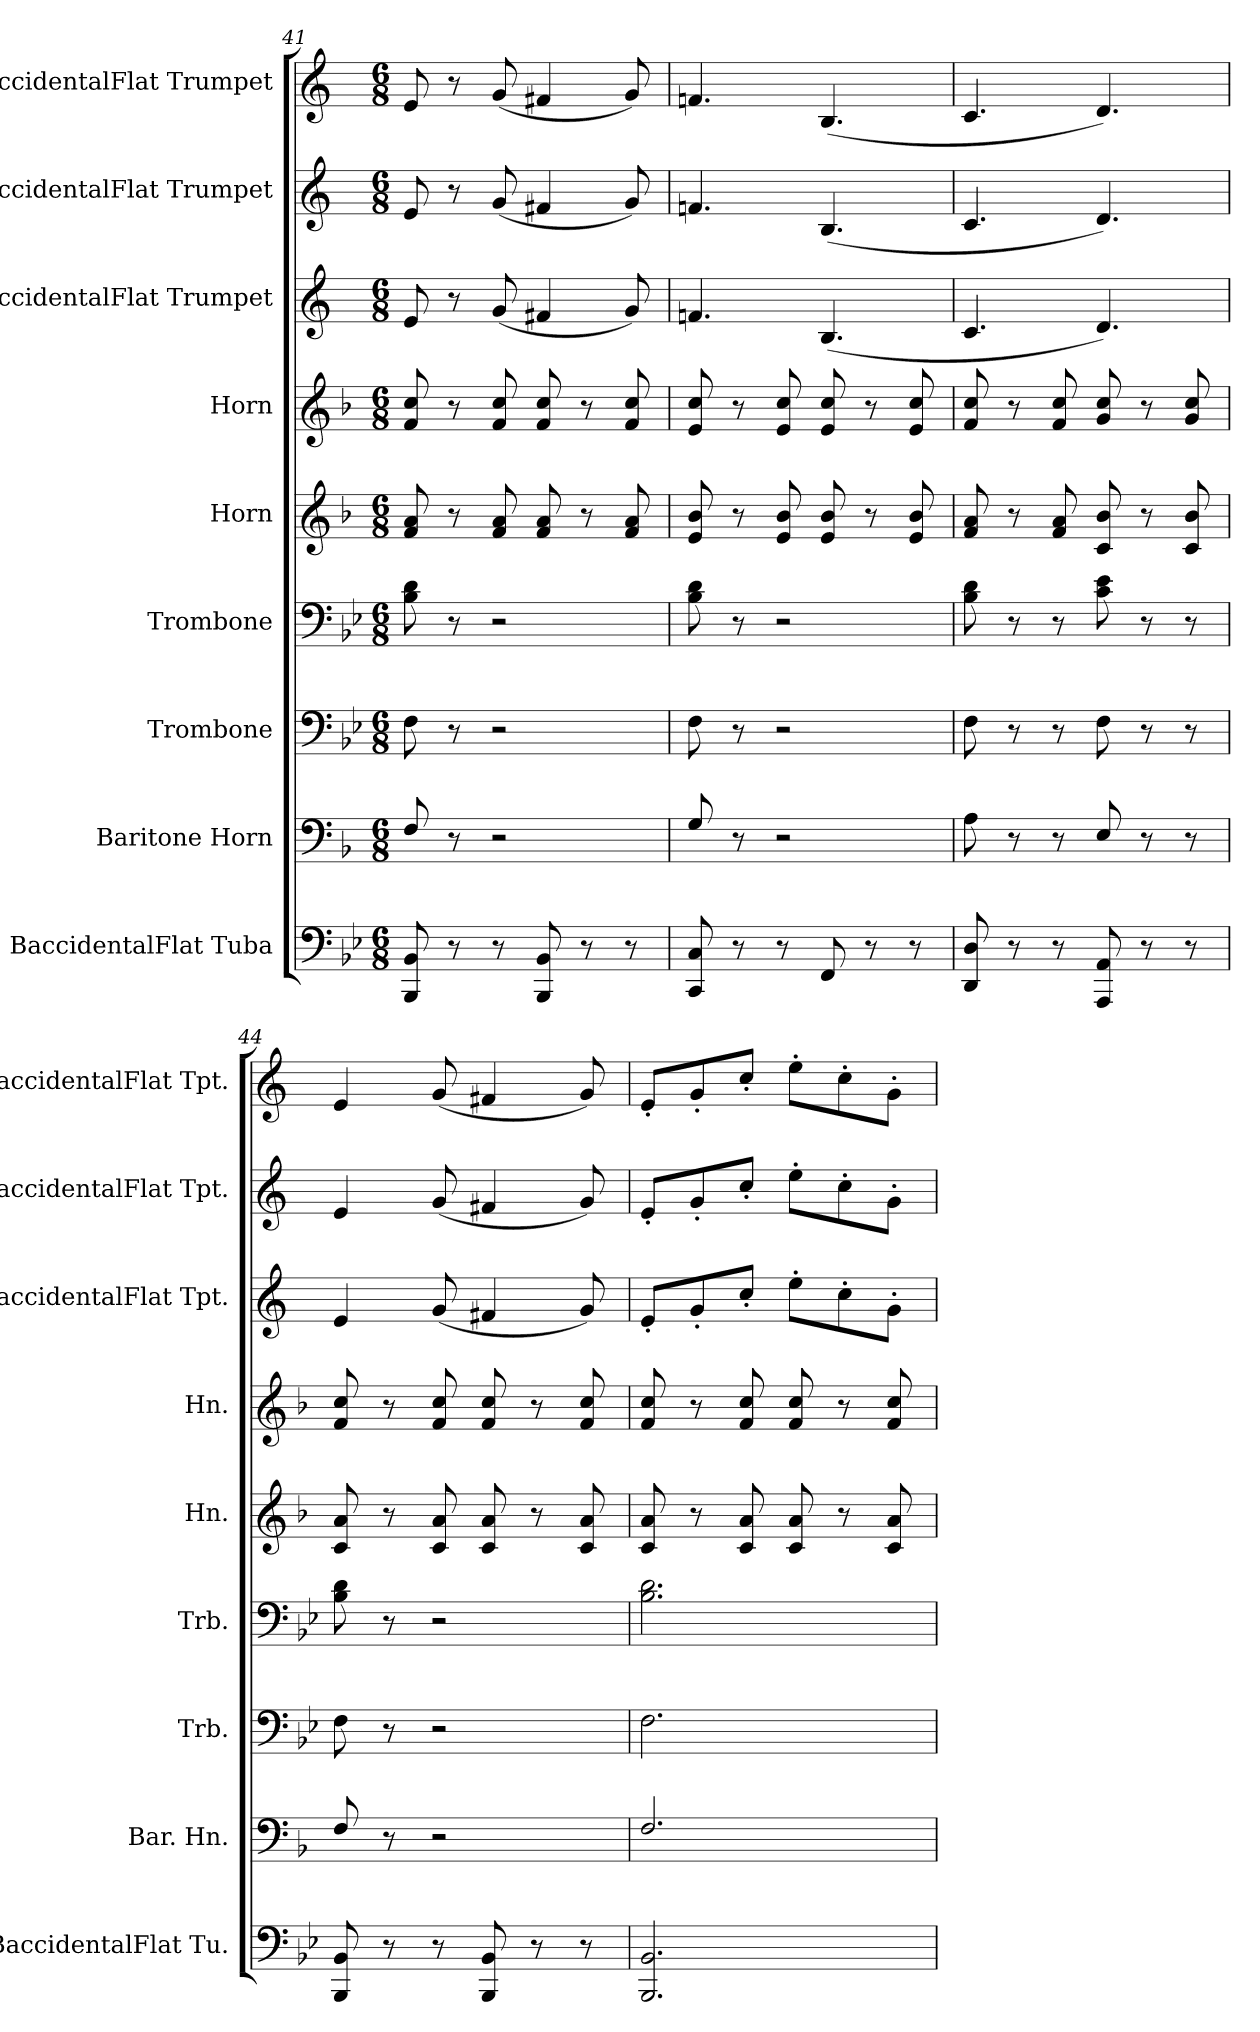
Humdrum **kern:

**kern	**kern	**kern	**kern	**kern	**kern	**kern	**kern	**kern
*part9	*part8	*part7	*part6	*part5	*part4	*part3	*part2	*part1
*staff9	*staff8	*staff7	*staff6	*staff5	*staff4	*staff3	*staff2	*staff1
*I"BaccidentalFlat Tuba	*I"Baritone Horn	*I"Trombone	*I"Trombone	*I"Horn	*I"Horn	*I"BaccidentalFlat Trumpet	*I"BaccidentalFlat Trumpet	*I"BaccidentalFlat Trumpet
*I'BaccidentalFlat Tu.	*I'Bar. Hn.	*I'Trb.	*I'Trb.	*I'Hn.	*I'Hn.	*I'BaccidentalFlat Tpt.	*I'BaccidentalFlat Tpt.	*I'BaccidentalFlat Tpt.
*clefF4	*clefF4	*clefF4	*clefF4	*clefG2	*clefG2	*clefG2	*clefG2	*clefG2
*	*ITrd4c7	*	*	*ITrd4c7	*ITrd4c7	*ITrd1c2	*ITrd1c2	*ITrd1c2
*k[b-e-]	*k[b-e-]	*k[b-e-]	*k[b-e-]	*k[b-e-]	*k[b-e-]	*k[b-e-]	*k[b-e-]	*k[b-e-]
*M6/8	*M6/8	*M6/8	*M6/8	*M6/8	*M6/8	*M6/8	*M6/8	*M6/8
=41	=41	=41	=41	=41	=41	=41	=41	=41
8BBB-/ 8BB-/	8BB-/	8F\	8B-\ 8d\	8B-/ 8d/	8B-/ 8f/	8d/	8d/	8d/
8r	8r	8r	8r	8r	8r	8r	8r	8r
8r	2r	2r	2r	8B-/ 8d/	8B-/ 8f/	(8f/	(8f/	(8f/
8BBB-/ 8BB-/	.	.	.	8B-/ 8d/	8B-/ 8f/	4en/	4en/	4en/
8r	.	.	.	8r	8r	.	.	.
8r	.	.	.	8B-/ 8d/	8B-/ 8f/	8f/)	8f/)	8f/)
!!LO:PB:g=z
=42	=42	=42	=42	=42	=42	=42	=42	=42
8CC/ 8C/	8C/	8F\	8B-\ 8d\	8A/ 8e-/	8A/ 8f/	4.e-X/	4.e-X/	4.e-X/
8r	8r	8r	8r	8r	8r	.	.	.
8r	2r	2r	2r	8A/ 8e-/	8A/ 8f/	.	.	.
8FF/	.	.	.	8A/ 8e-/	8A/ 8f/	(4.A/	(4.A/	(4.A/
8r	.	.	.	8r	8r	.	.	.
8r	.	.	.	8A/ 8e-/	8A/ 8f/	.	.	.
=43	=43	=43	=43	=43	=43	=43	=43	=43
8DD/ 8D/	8D\	8F\	8B-\ 8d\	8B-/ 8d/	8B-/ 8f/	4.B-/	4.B-/	4.B-/
8r	8r	8r	8r	8r	8r	.	.	.
8r	8r	8r	8r	8B-/ 8d/	8B-/ 8f/	.	.	.
8AAA/ 8AA/	8AA/	8F\	8c\ 8e-\	8F/ 8e-/	8c/ 8f/	4.c/)	4.c/)	4.c/)
8r	8r	8r	8r	8r	8r	.	.	.
8r	8r	8r	8r	8F/ 8e-/	8c/ 8f/	.	.	.
=44	=44	=44	=44	=44	=44	=44	=44	=44
8BBB-/ 8BB-/	8BB-/	8F\	8B-\ 8d\	8F/ 8d/	8B-/ 8f/	4d/	4d/	4d/
8r	8r	8r	8r	8r	8r	.	.	.
8r	2r	2r	2r	8F/ 8d/	8B-/ 8f/	(8f/	(8f/	(8f/
8BBB-/ 8BB-/	.	.	.	8F/ 8d/	8B-/ 8f/	4en/	4en/	4en/
8r	.	.	.	8r	8r	.	.	.
8r	.	.	.	8F/ 8d/	8B-/ 8f/	8f/)	8f/)	8f/)
=45	=45	=45	=45	=45	=45	=45	=45	=45
2.BBB-/ 2.BB-/	2.BB-/	2.F\	2.B-\ 2.d\	8F/ 8d/	8B-/ 8f/	8d'/L	8d'/L	8d'/L
.	.	.	.	8r	8r	8f'/	8f'/	8f'/
.	.	.	.	8F/ 8d/	8B-/ 8f/	8b-'/J	8b-'/J	8b-'/J
.	.	.	.	8F/ 8d/	8B-/ 8f/	8dd'\L	8dd'\L	8dd'\L
.	.	.	.	8r	8r	8b-'\	8b-'\	8b-'\
.	.	.	.	8F/ 8d/	8B-/ 8f/	8f'\J	8f'\J	8f'\J
=	=	=	=	=	=	=	=	=
*-	*-	*-	*-	*-	*-	*-	*-	*-
